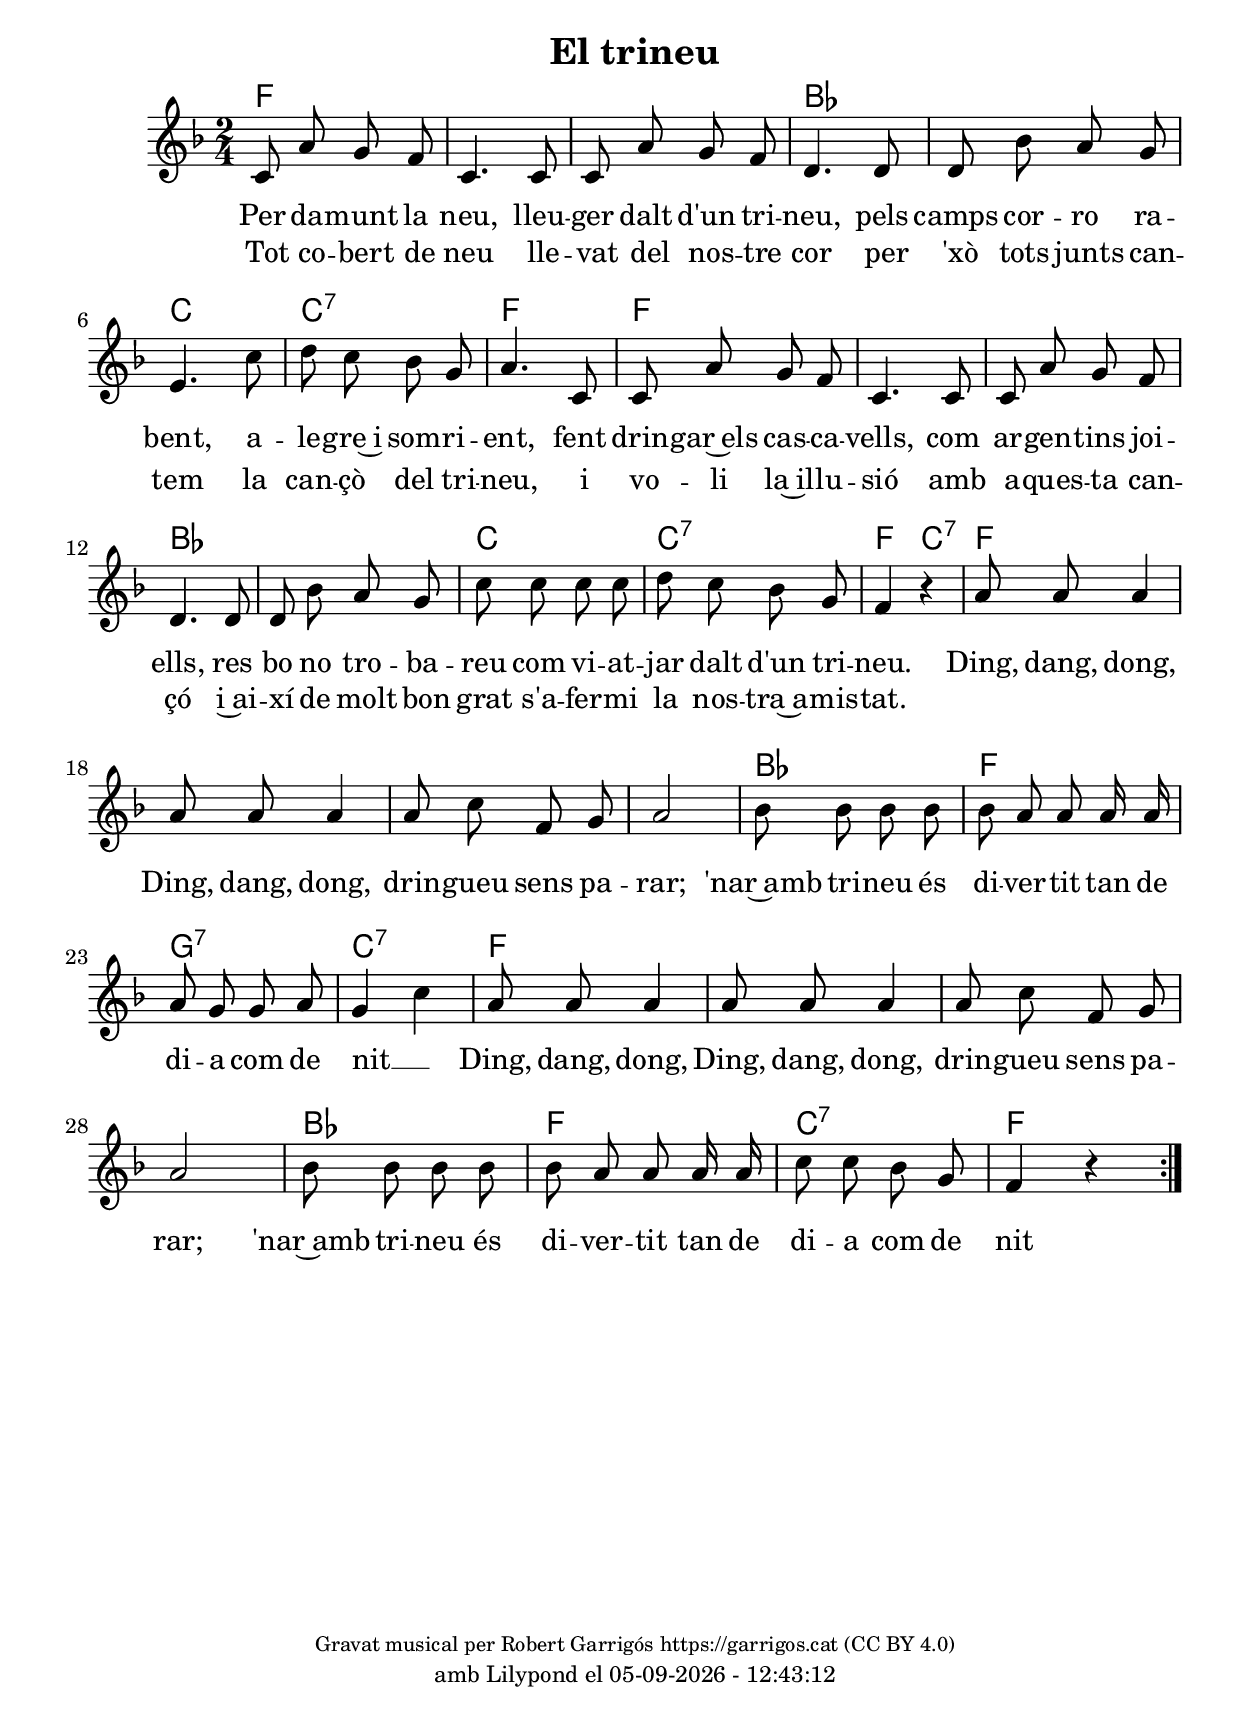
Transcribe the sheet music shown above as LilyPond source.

\version "2.24.3"
\language "english"

% #(set-global-staff-size 30)
data = #(strftime "%d-%m-%Y - %H:%M:%S" (localtime (current-time)))

\include "predefined-guitar-fretboards.ly"

global = {
  % \overrideTimeSignatureSettings
  % 4/4        % timeSignatureFraction
  % 1/4        % baseMomentFraction
  % 2,2        % beatStructure
  % #'()       % beamExceptions
  \key f \major
  \time 2/4
  \tempo ""
  \set Score.tempoHideNote = ##t
  \tempo 4=80

}


melody = \relative c' {
  \clef treble
  \global

    c8 a' g f
  | c4. c8
  | c a' g f
  | d4. d8
  | d bf' a g
  | e4. c'8
  | d c bf g
  | a4. c,8
  | c8 a' g f
  | c4. c8
  | c a' g f
  | d4. d8
  | d bf' a g
  | c c c c
  | d c bf g
  | f4 r4
  | a8 a a4
  | a8 a a4
  | a8 c f, g
  | a2
  | bf8 bf bf bf
  | bf a a a16 a
  | a8 g g a
  | g4 c
  | a8 a a4
  | a8 a a4
  | a8 c f, g
  | a2
  | bf8 bf bf bf
  | bf a a a16 a
  | c8 c bf g
  | f4 r4 \bar ":|."
}

chnames = {
  \chordmode{
    f1.
    bf1
    c2
    c2:7
    f2
    f1.
    bf1
    c2
    c2:7
    f4 c4:7
    f1
    s1
    bf2
    f2
    g2:7
    c2:7
    f1
    s1
    bf2
    f2
    c2:7
    f2
  }
}

catala = \lyricmode {
  <<
    {
      Per da -- munt la neu,
      lleu -- ger dalt d'un tri -- neu,
      pels camps cor -- ro ra -- bent,
      a -- le -- gre~i som -- ri -- ent,
      fent drin -- gar~els cas -- ca -- vells,
      com ar -- gen -- tins joi -- ells,
      res bo no tro -- ba -- reu
      com vi -- at -- jar dalt d'un tri -- neu.
    }
    \new Lyrics = "secondVerse" \with { alignBelowContext = "catala" }
    {
      Tot co -- bert de neu
      lle -- vat del nos -- tre cor
      per 'xò tots junts can -- tem
      la can -- çò del tri -- neu,
      i vo -- li la~il -- lu -- sió
      amb a -- ques -- ta can -- çó
      i~ai -- xí de molt bon grat
      s'a -- fer -- mi la nos -- tra~a -- mis -- tat.
    }
  >>
  Ding, dang, dong,
  Ding, dang, dong,
  drin -- gueu sens pa -- rar;
  'nar~amb tri -- neu és di -- ver -- tit
  tan de di -- a com de nit __ _
  Ding, dang, dong,
  Ding, dang, dong,
  drin -- gueu sens pa -- rar;
  'nar~amb tri -- neu és di -- ver -- tit
  tan de di -- a com de nit
}



titol = "El trineu"
subtitol = ""
compositor = ""
lletrista = ""
traductor = ""


%%%%%%%%%%%%%%%%%%%%%%%%%%%%%%%%%%%%%
%%%%%%%%%%%%% PDF %%%%%%%%%%%%%%%%%%%
%%%%%%%%%%%%%%%%%%%%%%%%%%%%%%%%%%%%%

\book {
  % \bookOutputSuffix ""
  \header {
    title = \titol
    subtitle = \subtitol
    composer = \compositor
    arranger = \lletrista
    poet = \traductor
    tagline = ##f
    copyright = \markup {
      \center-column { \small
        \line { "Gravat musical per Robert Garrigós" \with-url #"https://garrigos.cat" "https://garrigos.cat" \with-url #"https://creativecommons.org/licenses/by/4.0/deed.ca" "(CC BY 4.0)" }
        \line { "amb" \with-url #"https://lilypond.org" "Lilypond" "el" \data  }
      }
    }
  }
  \score {
    <<
      \new ChordNames {
        \set majorSevenSymbol = \markup { \whiteTriangleMarkup 7 }
        \chnames
      }
      % \new FretBoards {
      %   \chnames
      % }
      \new Voice = "mel" { \set Staff.midiInstrument = "voice oohs" \autoBeamOff \melody }
      \new Lyrics \with {
        \override VerticalAxisGroup.nonstaff-relatedstaff-spacing.padding = #2
      }
      \lyricsto mel \catala
    >>
    \layout {
      #(layout-set-staff-size 23)
      \context {
        \Staff
        \RemoveEmptyStaves
      }
      \context {
        \Lyrics
        \override VerticalAxisGroup.nonstaff-nonstaff-spacing.padding = #1
      }
    }
    \midi { }
  }
  \paper {
    set-paper-size = "a5"
    top-margin = 10
    left-margin = 15
    indent = 10
    max-systems-per-page = 6
    score-system-spacing =
    #'((basic-distance . 20)
       (minimum-distance . 10)
       (padding . 0)
       (stretchability . 14))

    % last-bottom-spacing =
    % #'((basic-distance . 15)
    %    (minimum-distance . 5)
    %    (padding . 0)
    %    (stretchability . 10))
    markup-system-spacing =
    #'((minimum-distance . 10))
    system-system-spacing =
    #'((basic-distance . 13)
       (minimum-distance . 13)
       (padding . 3))
    % staff-staff-spacing =
    % #'((padding . 10))
    % default-staff-staff-spacing =
    % #'((basic-distance . 0)
    %    (minimum-distance . 0)
    %    (padding . 0)
    %    (stretchability . 10))
    % annotate-spacing = ##t
    % print-all-headers = ##t
    % print-first-page-number = ##t
    oddFooterMarkup = \markup {
      \center-column {
        % \line { \fromproperty #'header:title "- pàgina" \fromproperty #'page:page-number-string "de" \concat {\page-ref #'lastPage "0" "?"} }
        \fill-line { \fromproperty #'header:copyright }
      }
    }
    evenFooterMarkup = \markup {
      \center-column {
        % \line { \fromproperty #'header:title "- pàgina" \fromproperty #'page:page-number-string "de" \concat {\page-ref #'lastPage "0" "?"} }
        \fill-line { \fromproperty #'header:copyright }
      }
    }
  }
}
